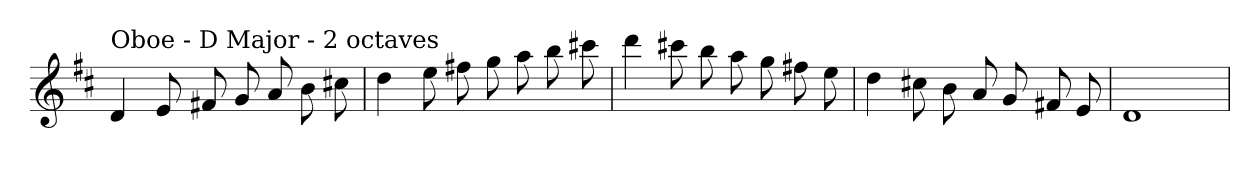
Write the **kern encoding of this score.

**kern
*part1
*staff1
*clefG2
*k[f#c#]
*D:
=
!LO:TX:a:t=Oboe - D Major - 2 octaves
4d
8e
8f#X
8g
8a
8b
8cc#X
=
4dd
8ee
8ff#X
8gg
8aa
8bb
8ccc#X
=
4ddd
8ccc#X
8bb
8aa
8gg
8ff#X
8ee
=
4dd
8cc#X
8b
8a
8g
8f#X
8e
=
1d
=
*-
